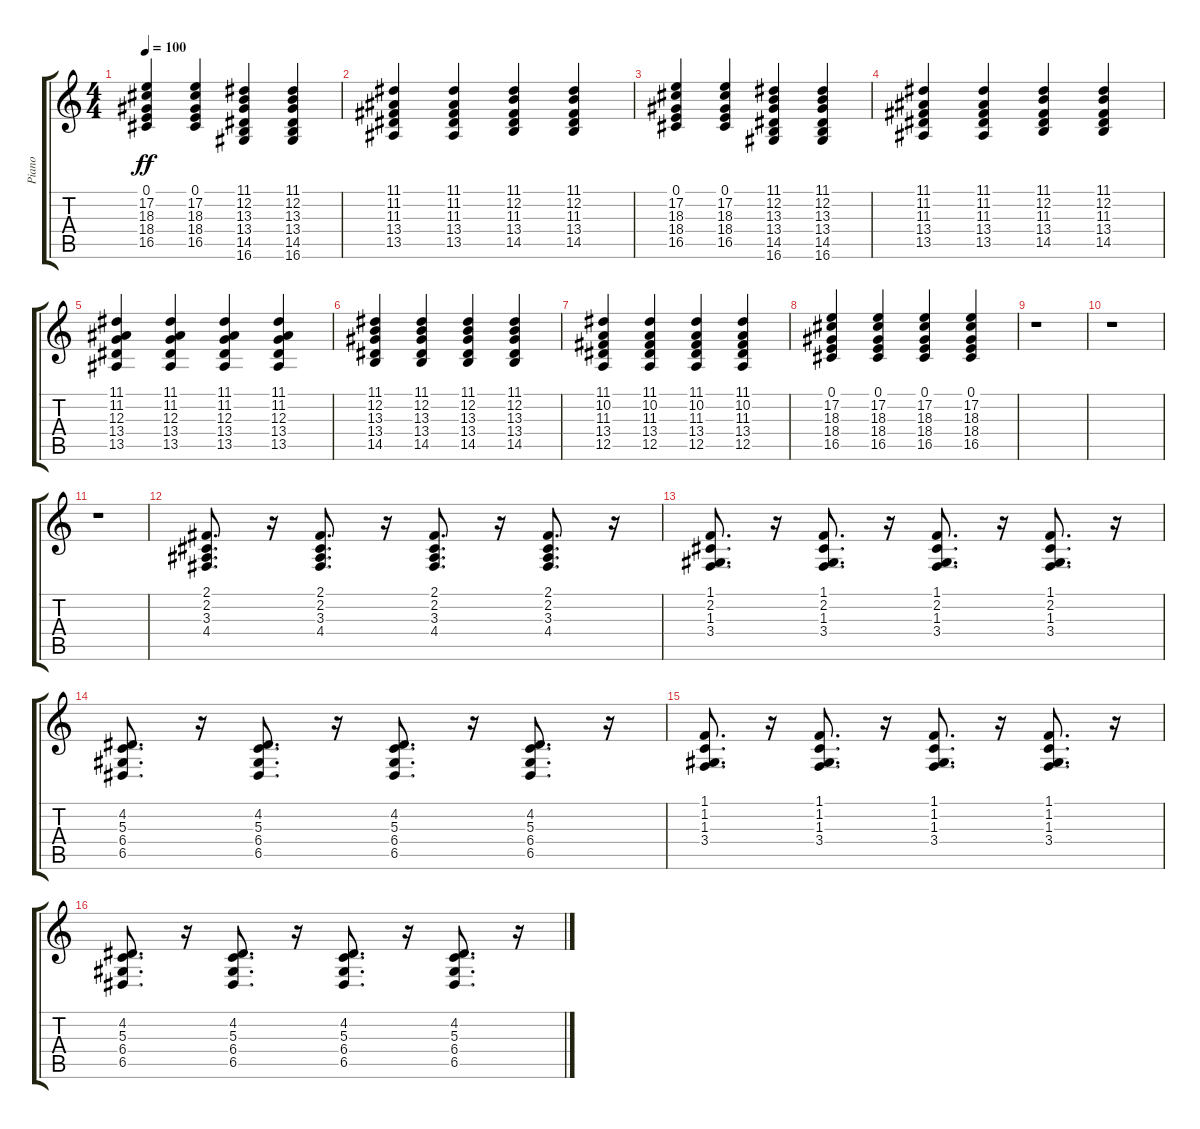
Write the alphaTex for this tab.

\track ("Piano" "Piano") {instrument electricgrandpiano}
\staff {score tabs}
\tuning (E4 B3 G3 D3 A2 E2) {hide}
\ts (4 4)
\tempo 100
\clef g2
\ks c
(0.1 17.2 18.3 18.4 16.5).4{dy ff} (0.1 17.2 18.3 18.4 16.5).4 (11.1 12.2 13.3 13.4 14.5 16.6).4 (11.1 12.2 13.3 13.4 14.5 16.6).4 |
(11.1 11.2 11.3 13.4 13.5).4 (11.1 11.2 11.3 13.4 13.5).4 (11.1 12.2 11.3 13.4 14.5).4 (11.1 12.2 11.3 13.4 14.5).4 |
(0.1 17.2 18.3 18.4 16.5).4 (0.1 17.2 18.3 18.4 16.5).4 (11.1 12.2 13.3 13.4 14.5 16.6).4 (11.1 12.2 13.3 13.4 14.5 16.6).4 |
(11.1 11.2 11.3 13.4 13.5).4 (11.1 11.2 11.3 13.4 13.5).4 (11.1 12.2 11.3 13.4 14.5).4 (11.1 12.2 11.3 13.4 14.5).4 |
(11.1 11.2 12.3 13.4 13.5).4 (11.1 11.2 12.3 13.4 13.5).4 (11.1 11.2 12.3 13.4 13.5).4 (11.1 11.2 12.3 13.4 13.5).4 |
(11.1 12.2 13.3 13.4 14.5).4 (11.1 12.2 13.3 13.4 14.5).4 (11.1 12.2 13.3 13.4 14.5).4 (11.1 12.2 13.3 13.4 14.5).4 |
(11.1 10.2 11.3 13.4 12.5).4 (11.1 10.2 11.3 13.4 12.5).4 (11.1 10.2 11.3 13.4 12.5).4 (11.1 10.2 11.3 13.4 12.5).4 |
(0.1 17.2 18.3 18.4 16.5).4 (0.1 17.2 18.3 18.4 16.5).4 (0.1 17.2 18.3 18.4 16.5).4 (0.1 17.2 18.3 18.4 16.5).4 |
r.1 |
r.1 |
r.1 |
(2.1 2.2 3.3 4.4).8{d} r.16 (2.1 2.2 3.3 4.4).8{d} r.16 (2.1 2.2 3.3 4.4).8{d} r.16 (2.1 2.2 3.3 4.4).8{d} r.16 |
(1.1 2.2 1.3 3.4).8{d} r.16 (1.1 2.2 1.3 3.4).8{d} r.16 (1.1 2.2 1.3 3.4).8{d} r.16 (1.1 2.2 1.3 3.4).8{d} r.16 |
(4.2 5.3 6.4 6.5).8{d} r.16 (4.2 5.3 6.4 6.5).8{d} r.16 (4.2 5.3 6.4 6.5).8{d} r.16 (4.2 5.3 6.4 6.5).8{d} r.16 |
(1.1 1.2 1.3 3.4).8{d} r.16 (1.1 1.2 1.3 3.4).8{d} r.16 (1.1 1.2 1.3 3.4).8{d} r.16 (1.1 1.2 1.3 3.4).8{d} r.16 |
(4.2 5.3 6.4 6.5).8{d} r.16 (4.2 5.3 6.4 6.5).8{d} r.16 (4.2 5.3 6.4 6.5).8{d} r.16 (4.2 5.3 6.4 6.5).8{d} r.16
